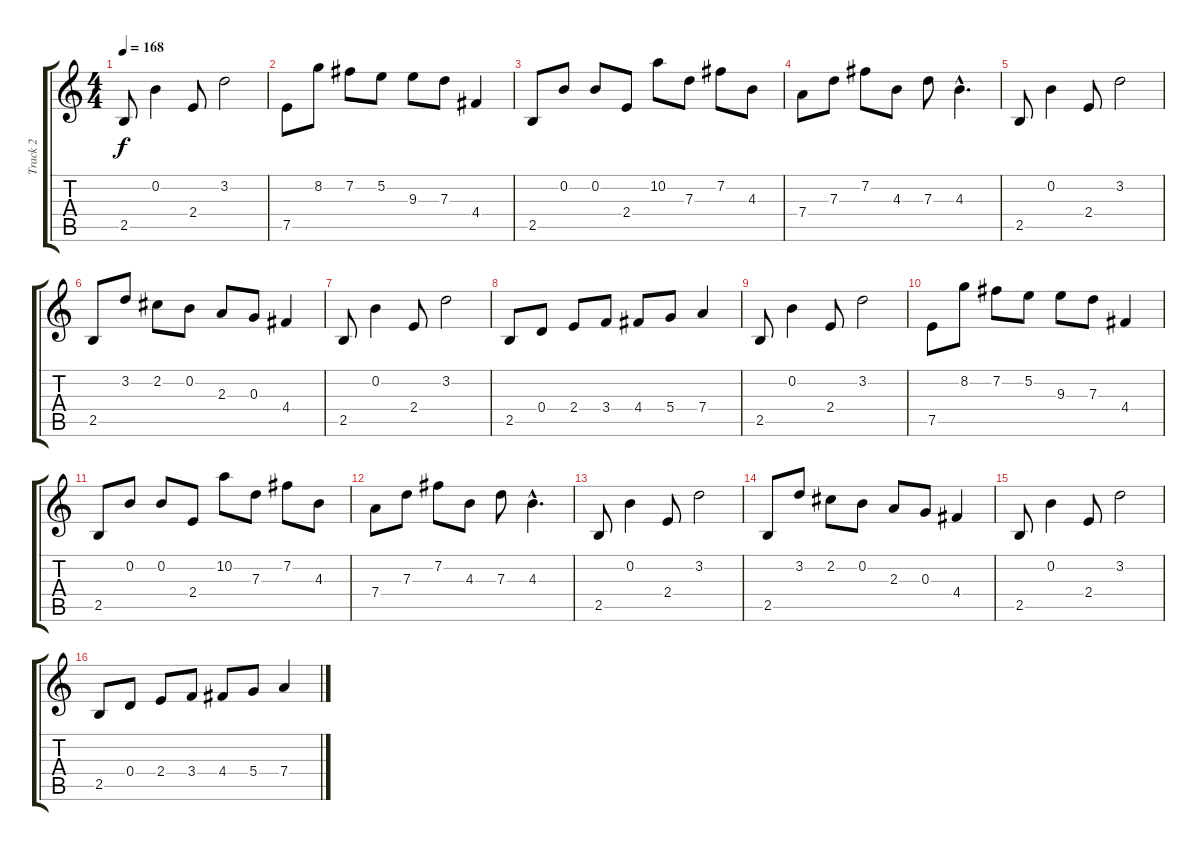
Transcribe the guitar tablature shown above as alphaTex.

\track ("Track 2" "Track 2") {instrument acousticguitarsteel}
\staff {score tabs}
\tuning (E4 B3 G3 D3 A2 E2) {hide}
\ts (4 4)
\tempo 168
\clef g2
\ks c
2.5.8{dy f} 0.2.4 2.4.8 3.2.2 |
7.5.8 8.2.8 7.2.8 5.2.8 9.3.8 7.3.8 4.4.4 |
2.5.8 0.2.8 0.2.8 2.4.8 10.2.8 7.3.8 7.2.8 4.3.8 |
7.4.8 7.3.8 7.2.8 4.3.8 7.3.8 4.3{hac}.4{d} |
2.5.8 0.2.4 2.4.8 3.2.2 |
2.5.8 3.2.8 2.2.8 0.2.8 2.3.8 0.3.8 4.4.4 |
2.5.8 0.2.4 2.4.8 3.2.2 |
2.5.8 0.4.8 2.4.8 3.4.8 4.4.8 5.4.8 7.4.4 |
2.5.8 0.2.4 2.4.8 3.2.2 |
7.5.8 8.2.8 7.2.8 5.2.8 9.3.8 7.3.8 4.4.4 |
2.5.8 0.2.8 0.2.8 2.4.8 10.2.8 7.3.8 7.2.8 4.3.8 |
7.4.8 7.3.8 7.2.8 4.3.8 7.3.8 4.3{hac}.4{d} |
2.5.8 0.2.4 2.4.8 3.2.2 |
2.5.8 3.2.8 2.2.8 0.2.8 2.3.8 0.3.8 4.4.4 |
2.5.8 0.2.4 2.4.8 3.2.2 |
2.5.8 0.4.8 2.4.8 3.4.8 4.4.8 5.4.8 7.4.4
